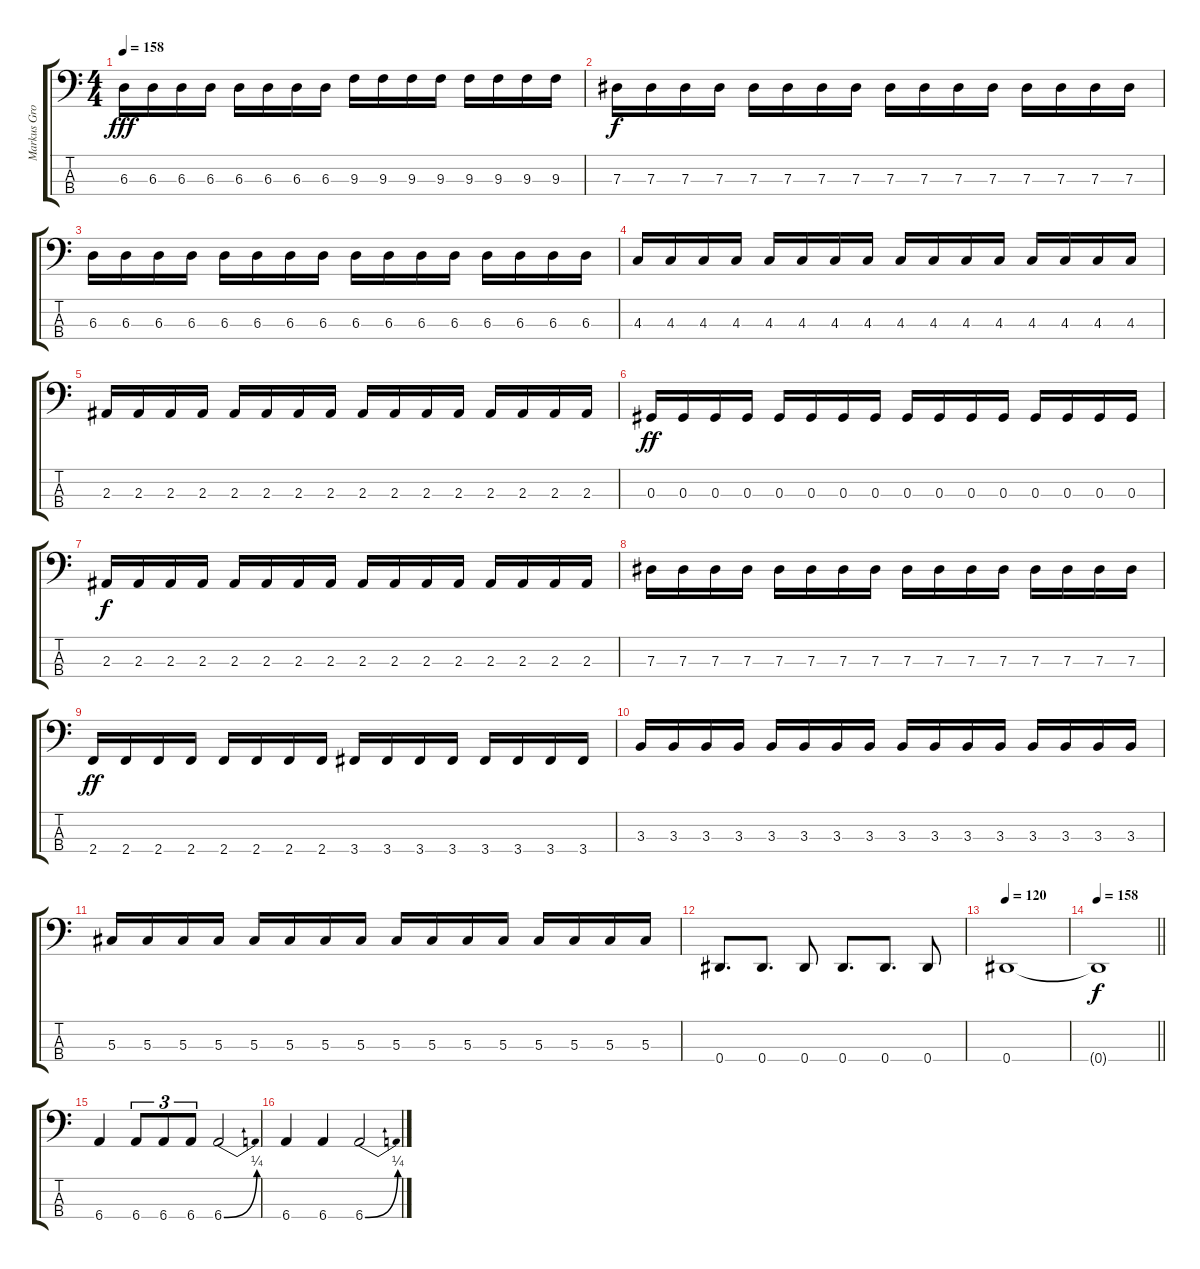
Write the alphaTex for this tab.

\track ("Markus Grosskopf" "Markus Gro") {instrument electricbasspick}
\staff {score tabs}
\tuning (Gb2 Db2 Ab1 Eb1) {hide}
\ts (4 4)
\tempo 158
\clef f4
\ks c
6.3.16{dy fff} 6.3.16 6.3.16 6.3.16 6.3.16 6.3.16 6.3.16 6.3.16 9.3.16 9.3.16 9.3.16 9.3.16 9.3.16 9.3.16 9.3.16 9.3.16 |
7.3.16{dy f} 7.3.16 7.3.16 7.3.16 7.3.16 7.3.16 7.3.16 7.3.16 7.3.16 7.3.16 7.3.16 7.3.16 7.3.16 7.3.16 7.3.16 7.3.16 |
6.3.16 6.3.16 6.3.16 6.3.16 6.3.16 6.3.16 6.3.16 6.3.16 6.3.16 6.3.16 6.3.16 6.3.16 6.3.16 6.3.16 6.3.16 6.3.16 |
4.3.16 4.3.16 4.3.16 4.3.16 4.3.16 4.3.16 4.3.16 4.3.16 4.3.16 4.3.16 4.3.16 4.3.16 4.3.16 4.3.16 4.3.16 4.3.16 |
2.3.16 2.3.16 2.3.16 2.3.16 2.3.16 2.3.16 2.3.16 2.3.16 2.3.16 2.3.16 2.3.16 2.3.16 2.3.16 2.3.16 2.3.16 2.3.16 |
0.3.16{dy ff} 0.3.16 0.3.16 0.3.16 0.3.16 0.3.16 0.3.16 0.3.16 0.3.16 0.3.16 0.3.16 0.3.16 0.3.16 0.3.16 0.3.16 0.3.16 |
2.3.16{dy f} 2.3.16 2.3.16 2.3.16 2.3.16 2.3.16 2.3.16 2.3.16 2.3.16 2.3.16 2.3.16 2.3.16 2.3.16 2.3.16 2.3.16 2.3.16 |
7.3.16 7.3.16 7.3.16 7.3.16 7.3.16 7.3.16 7.3.16 7.3.16 7.3.16 7.3.16 7.3.16 7.3.16 7.3.16 7.3.16 7.3.16 7.3.16 |
2.4.16{dy ff} 2.4.16 2.4.16 2.4.16 2.4.16 2.4.16 2.4.16 2.4.16 3.4.16 3.4.16 3.4.16 3.4.16 3.4.16 3.4.16 3.4.16 3.4.16 |
3.3.16 3.3.16 3.3.16 3.3.16 3.3.16 3.3.16 3.3.16 3.3.16 3.3.16 3.3.16 3.3.16 3.3.16 3.3.16 3.3.16 3.3.16 3.3.16 |
5.3.16 5.3.16 5.3.16 5.3.16 5.3.16 5.3.16 5.3.16 5.3.16 5.3.16 5.3.16 5.3.16 5.3.16 5.3.16 5.3.16 5.3.16 5.3.16 |
0.4.8{d} 0.4.8{d} 0.4.8 0.4.8{d} 0.4.8{d} 0.4.8 |
\tempo 120
0.4.1{instrument slapbass1} |
\tempo 158
\barLineRight lightlight
0.4{t}.1{dy f} |
\section ("" "")
6.4.4{volume 16 instrument electricbasspick} 6.4.8{tu (3 2)} 6.4.8{tu (3 2)} 6.4.8{tu (3 2)} 6.4{be (bend 0 0 60 1)}.2 |
6.4.4 6.4.4 6.4{be (bend 0 0 60 1)}.2
